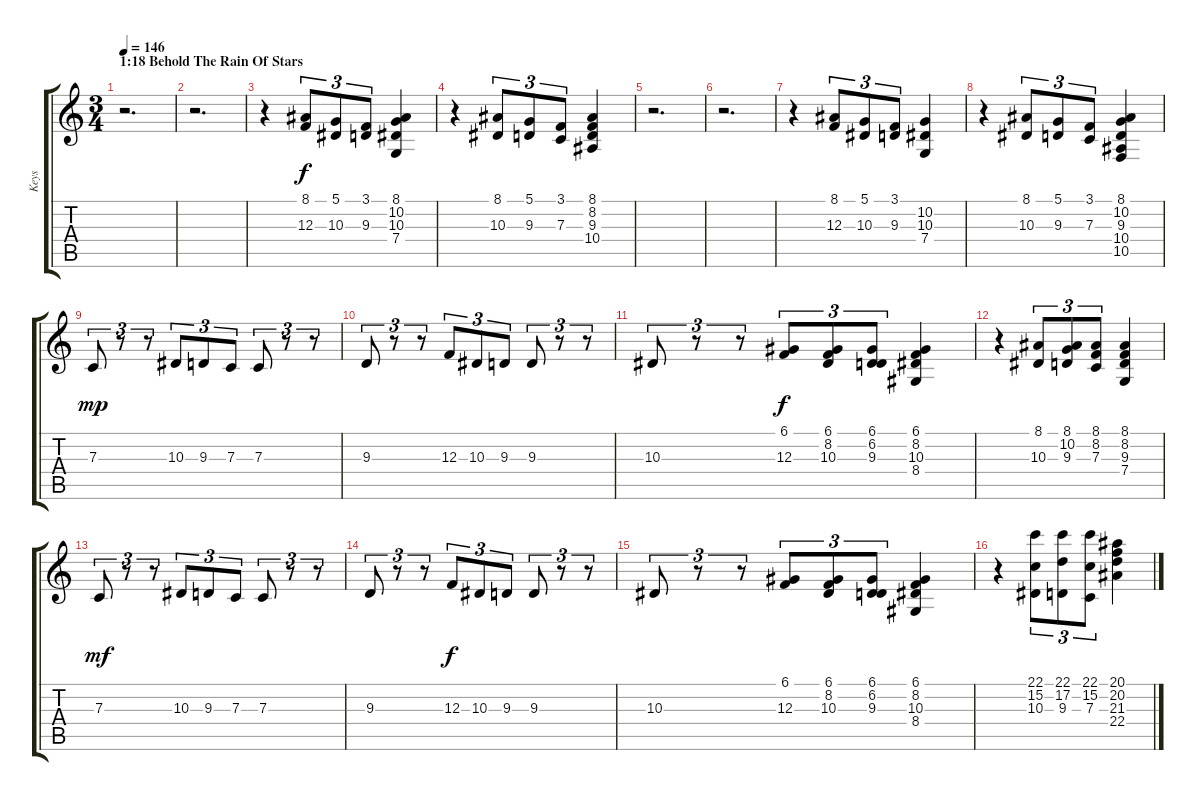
\track ("Keys" "Keys") {instrument pad3polysynth}
\staff {score tabs}
\tuning (D4 A3 F3 C3 G2 C2) {hide}
\ts (3 4)
\section ("" "1:18 Behold The Rain Of Stars")
\tempo 146
\clef g2
\ks c
r.2{d dy mp} |
r.2{d} |
r.4 (8.1 12.3).8{tu (3 2) dy f} (5.1 10.3).8{tu (3 2)} (3.1 9.3).8{tu (3 2)} (8.1 10.2 10.3 7.4).4 |
r.4 (8.1 10.3).8{tu (3 2)} (5.1 9.3).8{tu (3 2)} (3.1 7.3).8{tu (3 2)} (8.1 8.2 9.3 10.4).4 |
r.2{d} |
r.2{d} |
r.4 (8.1 12.3).8{tu (3 2)} (5.1 10.3).8{tu (3 2)} (3.1 9.3).8{tu (3 2)} (10.2 10.3 7.4).4 |
r.4 (8.1 10.3).8{tu (3 2)} (5.1 9.3).8{tu (3 2)} (3.1 7.3).8{tu (3 2)} (8.1 10.2 9.3 10.4 10.5).4 |
7.3.8{tu (3 2) dy mp} r.8{tu (3 2)} r.8{tu (3 2)} 10.3.8{tu (3 2)} 9.3.8{tu (3 2)} 7.3.8{tu (3 2)} 7.3.8{tu (3 2)} r.8{tu (3 2)} r.8{tu (3 2)} |
9.3.8{tu (3 2)} r.8{tu (3 2)} r.8{tu (3 2)} 12.3.8{tu (3 2)} 10.3.8{tu (3 2)} 9.3.8{tu (3 2)} 9.3.8{tu (3 2)} r.8{tu (3 2)} r.8{tu (3 2)} |
10.3.8{tu (3 2)} r.8{tu (3 2)} r.8{tu (3 2)} (6.1 12.3).8{tu (3 2) dy f} (6.1 8.2 10.3).8{tu (3 2)} (6.1 6.2 9.3).8{tu (3 2)} (6.1 8.2 10.3 8.4).4 |
r.4 (8.1 10.3).8{tu (3 2)} (8.1 10.2 9.3).8{tu (3 2)} (8.1 8.2 7.3).8{tu (3 2)} (8.1 8.2 9.3 7.4).4 |
7.3.8{tu (3 2) dy mf} r.8{tu (3 2)} r.8{tu (3 2)} 10.3.8{tu (3 2)} 9.3.8{tu (3 2)} 7.3.8{tu (3 2)} 7.3.8{tu (3 2)} r.8{tu (3 2)} r.8{tu (3 2)} |
9.3.8{tu (3 2)} r.8{tu (3 2)} r.8{tu (3 2)} 12.3.8{tu (3 2) dy f} 10.3.8{tu (3 2)} 9.3.8{tu (3 2)} 9.3.8{tu (3 2)} r.8{tu (3 2)} r.8{tu (3 2)} |
10.3.8{tu (3 2)} r.8{tu (3 2)} r.8{tu (3 2)} (6.1 12.3).8{tu (3 2)} (6.1 8.2 10.3).8{tu (3 2)} (6.1 6.2 9.3).8{tu (3 2)} (6.1 8.2 10.3 8.4).4 |
r.4 (22.1 15.2 10.3).8{tu (3 2)} (22.1 17.2 9.3).8{tu (3 2)} (22.1 15.2 7.3).8{tu (3 2)} (20.1 20.2 21.3 22.4).4
